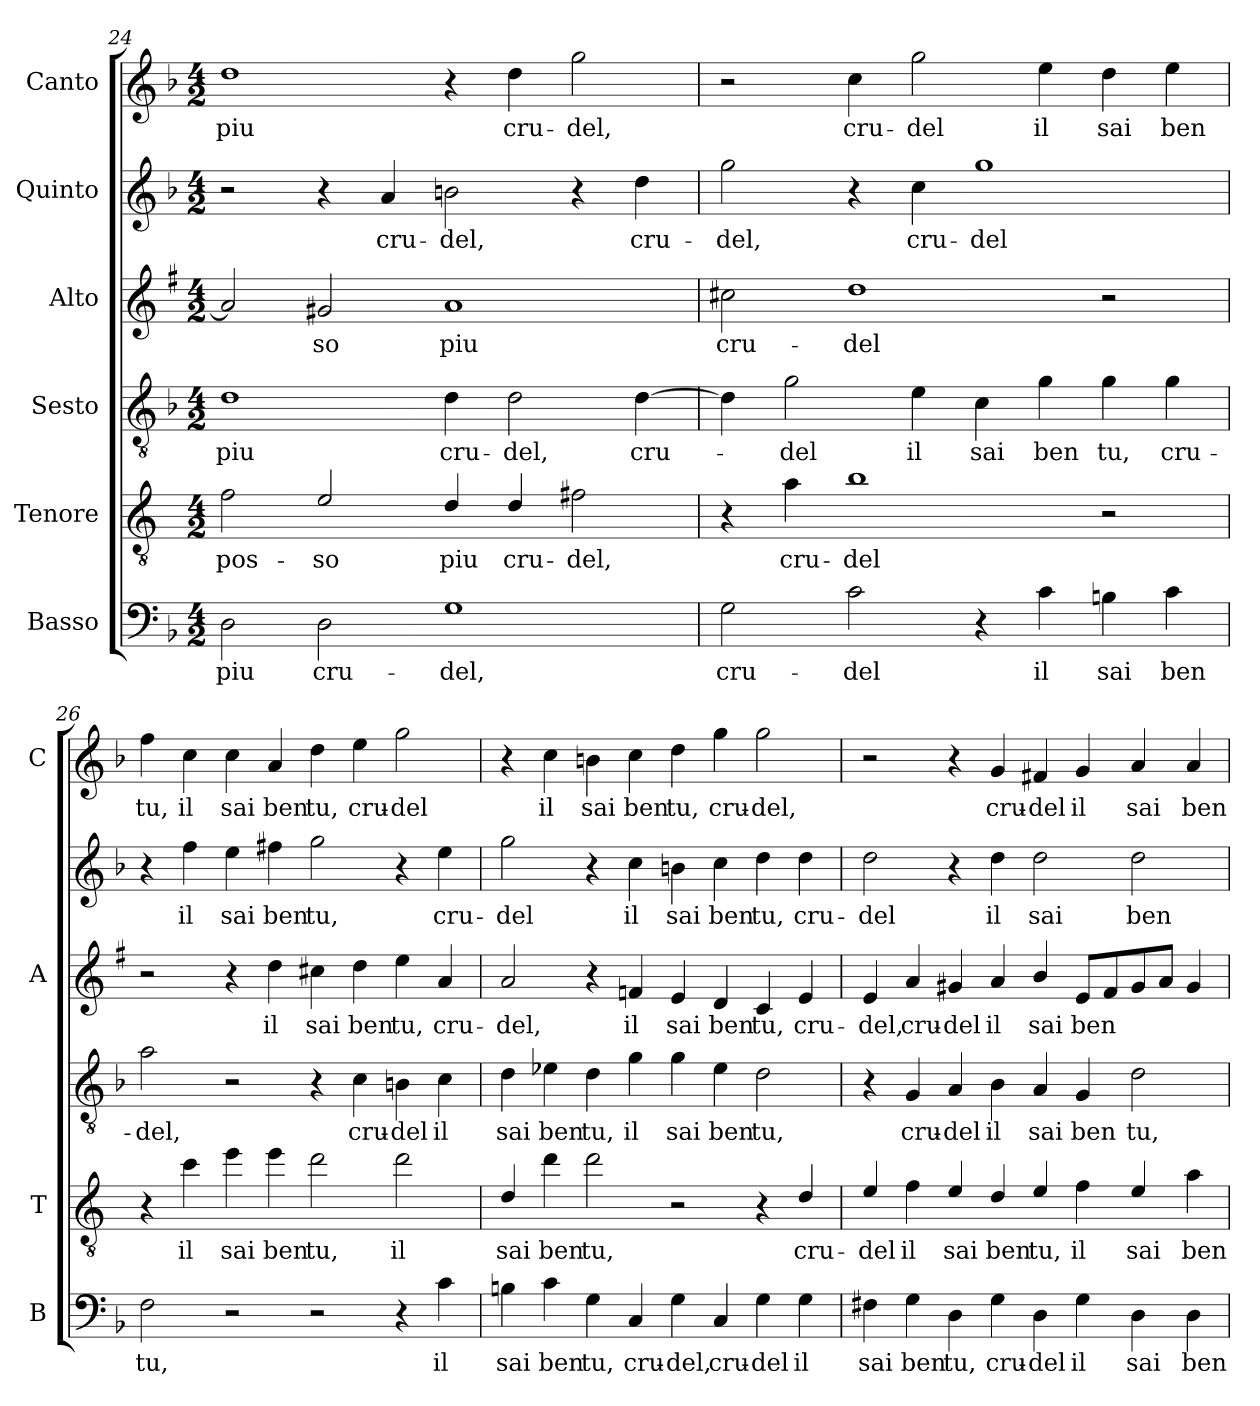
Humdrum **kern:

**kern	**text	**kern	**text	**kern	**text	**kern	**text	**kern	**text	**kern	**text
*part6	*part6	*part5	*part5	*part4	*part4	*part3	*part3	*part2	*part2	*part1	*part1
*staff6	*staff6	*staff5	*staff5	*staff4	*staff4	*staff3	*staff3	*staff2	*staff2	*staff1	*staff1
*I"Basso	*	*I"Tenore	*	*I"Sesto	*	*I"Alto	*	*I"Quinto	*	*I"Canto	*
*I'B	*	*I'T	*	*	*	*I'A	*	*	*	*I'C	*
*clefF4	*	*clefGv2	*	*clefGv2	*	*clefG2	*	*clefG2	*	*clefG2	*
*	*	*ITrd4c7	*	*	*	*ITrd1c2	*	*	*	*	*
*k[b-]	*	*k[b-]	*	*k[b-]	*	*k[b-]	*	*k[b-]	*	*k[b-]	*
*F:	*	*F:	*	*F:	*	*F:	*	*F:	*	*F:	*
*M4/2	*	*M4/2	*	*M4/2	*	*M4/2	*	*M4/2	*	*M4/2	*
=24	=24	=24	=24	=24	=24	=24	=24	=24	=24	=24	=24
!	!LO:LY:b	!	!LO:LY:b	!	!LO:LY:b	!	!	!	!	!	!LO:LY:b
2D\	piu	2B-\	pos-	1d	piu	2g/]	.	2r	.	1dd	piu
!	!LO:LY:b	!	!LO:LY:b	!	!	!	!LO:LY:b	!	!	!	!
2D\	cru-	2A/	-so	.	.	2f#X/	-so	4r	.	.	.
!	!	!	!	!	!	!	!	!	!LO:LY:b	!	!
.	.	.	.	.	.	.	.	4a/	cru-	.	.
!	!LO:LY:b	!	!LO:LY:b	!	!LO:LY:b	!	!LO:LY:b	!	!LO:LY:b	!	!
1G	-del,	4G/	piu	4d\	cru-	1g	piu	2bn\	-del,	4r	.
!	!	!	!LO:LY:b	!	!LO:LY:b	!	!	!	!	!	!LO:LY:b
.	.	4G/	cru-	2d\	-del,	.	.	.	.	4dd\	cru-
!	!	!	!LO:LY:b	!	!	!	!	!	!	!	!LO:LY:b
.	.	2Bn\	-del,	.	.	.	.	4r	.	2gg\	-del,
!	!	!	!	!	!LO:LY:b	!	!	!	!LO:LY:b	!	!
.	.	.	.	[4d\	cru-	.	.	4dd\	cru-	.	.
=25	=25	=25	=25	=25	=25	=25	=25	=25	=25	=25	=25
!	!LO:LY:b	!	!	!	!	!	!LO:LY:b	!	!LO:LY:b	!	!
2G\	cru-	4r	.	4d\]	.	2bn\	cru-	2gg\	-del,	2r	.
!	!	!	!LO:LY:b	!	!LO:LY:b	!	!	!	!	!	!
.	.	4d\	cru-	2g\	-del	.	.	.	.	.	.
!	!LO:LY:b	!	!LO:LY:b	!	!	!	!LO:LY:b	!	!	!	!LO:LY:b
2c\	-del	1e	-del	.	.	1cc	-del	4r	.	4cc\	cru-
!	!	!	!	!	!LO:LY:b	!	!	!	!LO:LY:b	!	!LO:LY:b
.	.	.	.	4e\	il	.	.	4cc\	cru-	2gg\	-del
!	!	!	!	!	!LO:LY:b	!	!	!	!LO:LY:b	!	!
4r	.	.	.	4c\	sai	.	.	1gg	-del	.	.
!	!LO:LY:b	!	!	!	!LO:LY:b	!	!	!	!	!	!LO:LY:b
4c\	il	.	.	4g\	ben	.	.	.	.	4ee\	il
!	!LO:LY:b	!	!	!	!LO:LY:b	!	!	!	!	!	!LO:LY:b
4Bn\	sai	2r	.	4g\	tu,	2r	.	.	.	4dd\	sai
!	!LO:LY:b	!	!	!	!LO:LY:b	!	!	!	!	!	!LO:LY:b
4c\	ben	.	.	4g\	cru-	.	.	.	.	4ee\	ben
!!LO:LB:g=z
=26	=26	=26	=26	=26	=26	=26	=26	=26	=26	=26	=26
!	!LO:LY:b	!	!	!	!LO:LY:b	!	!	!	!	!	!LO:LY:b
2F\	tu,	4r	.	2a\	-del,	2r	.	4r	.	4ff\	tu,
!	!	!	!LO:LY:b	!	!	!	!	!	!LO:LY:b	!	!LO:LY:b
.	.	4f\	il	.	.	.	.	4ff\	il	4cc\	il
!	!	!	!LO:LY:b	!	!	!	!	!	!LO:LY:b	!	!LO:LY:b
2r	.	4a\	sai	2r	.	4r	.	4ee\	sai	4cc\	sai
!	!	!	!LO:LY:b	!	!	!	!LO:LY:b	!	!LO:LY:b	!	!LO:LY:b
.	.	4a\	ben	.	.	4cc\	il	4ff#X\	ben	4a/	ben
!	!	!	!LO:LY:b	!	!	!	!LO:LY:b	!	!LO:LY:b	!	!LO:LY:b
2r	.	2g\	tu,	4r	.	4bn\	sai	2gg\	tu,	4dd\	tu,
!	!	!	!	!	!LO:LY:b	!	!LO:LY:b	!	!	!	!LO:LY:b
.	.	.	.	4c\	cru-	4cc\	ben	.	.	4ee\	cru-
!	!	!	!LO:LY:b	!	!LO:LY:b	!	!LO:LY:b	!	!	!	!LO:LY:b
4r	.	2g\	il	4Bn\	-del	4dd\	tu,	4r	.	2gg\	-del
!	!LO:LY:b	!	!	!	!LO:LY:b	!	!LO:LY:b	!	!LO:LY:b	!	!
4c\	il	.	.	4c\	il	4g/	cru-	4ee\	cru-	.	.
=27	=27	=27	=27	=27	=27	=27	=27	=27	=27	=27	=27
!	!LO:LY:b	!	!LO:LY:b	!	!LO:LY:b	!	!LO:LY:b	!	!LO:LY:b	!	!
4Bn\	sai	4G/	sai	4d\	sai	2g/	-del,	2gg\	-del	4r	.
!	!LO:LY:b	!	!LO:LY:b	!	!LO:LY:b	!	!	!	!	!	!LO:LY:b
4c\	ben	4g\	ben	4e-X\	ben	.	.	.	.	4cc\	il
!	!LO:LY:b	!	!LO:LY:b	!	!LO:LY:b	!	!	!	!	!	!LO:LY:b
4G\	tu,	2g\	tu,	4d\	tu,	4r	.	4r	.	4bn\	sai
!	!LO:LY:b	!	!	!	!LO:LY:b	!	!LO:LY:b	!	!LO:LY:b	!	!LO:LY:b
4C/	cru-	.	.	4g\	il	4e-X/	il	4cc\	il	4cc\	ben
!	!LO:LY:b	!	!	!	!LO:LY:b	!	!LO:LY:b	!	!LO:LY:b	!	!LO:LY:b
4G\	-del,	2r	.	4g\	sai	4d/	sai	4bn\	sai	4dd\	tu,
!	!LO:LY:b	!	!	!	!LO:LY:b	!	!LO:LY:b	!	!LO:LY:b	!	!LO:LY:b
4C/	cru-	.	.	4e-\	ben	4c/	ben	4cc\	ben	4gg\	cru-
!	!LO:LY:b	!	!	!	!LO:LY:b	!	!LO:LY:b	!	!LO:LY:b	!	!LO:LY:b
4G\	-del	4r	.	2d\	tu,	4B-/	tu,	4dd\	tu,	2gg\	-del,
!	!LO:LY:b	!	!LO:LY:b	!	!	!	!LO:LY:b	!	!LO:LY:b	!	!
4G\	il	4G/	cru-	.	.	4d/	cru-	4dd\	cru-	.	.
=28	=28	=28	=28	=28	=28	=28	=28	=28	=28	=28	=28
!	!LO:LY:b	!	!LO:LY:b	!	!	!	!LO:LY:b	!	!LO:LY:b	!	!
4F#X\	sai	4A/	-del	4r	.	4d/	-del,	2dd\	-del	2r	.
!	!LO:LY:b	!	!LO:LY:b	!	!LO:LY:b	!	!LO:LY:b	!	!	!	!
4G\	ben	4B-\	il	4G/	cru-	4g/	cru-	.	.	.	.
!	!LO:LY:b	!	!LO:LY:b	!	!LO:LY:b	!	!LO:LY:b	!	!	!	!
4D\	tu,	4A/	sai	4A/	-del	4f#X/	-del	4r	.	4r	.
!	!LO:LY:b	!	!LO:LY:b	!	!LO:LY:b	!	!LO:LY:b	!	!LO:LY:b	!	!LO:LY:b
4G\	cru-	4G/	ben	4B-\	il	4g/	il	4dd\	il	4g/	cru-
!	!LO:LY:b	!	!LO:LY:b	!	!LO:LY:b	!	!LO:LY:b	!	!LO:LY:b	!	!LO:LY:b
4D\	-del	4A/	tu,	4A/	sai	4a/	sai	2dd\	sai	4f#X/	-del
!	!LO:LY:b	!	!LO:LY:b	!	!LO:LY:b	!	!LO:LY:b	!	!	!	!LO:LY:b
4G\	il	4B-\	il	4G/	ben	8d/L	ben	.	.	4g/	il
.	.	.	.	.	.	8e/	.	.	.	.	.
!	!LO:LY:b	!	!LO:LY:b	!	!LO:LY:b	!	!	!	!LO:LY:b	!	!LO:LY:b
4D\	sai	4A/	sai	2d\	tu,	8f#/	.	2dd\	ben	4a/	sai
.	.	.	.	.	.	8g/J	.	.	.	.	.
!	!LO:LY:b	!	!LO:LY:b	!	!	!	!	!	!	!	!LO:LY:b
4D\	ben	4d\	ben	.	.	4f#/	.	.	.	4a/	ben
=	=	=	=	=	=	=	=	=	=	=	=
*-	*-	*-	*-	*-	*-	*-	*-	*-	*-	*-	*-
